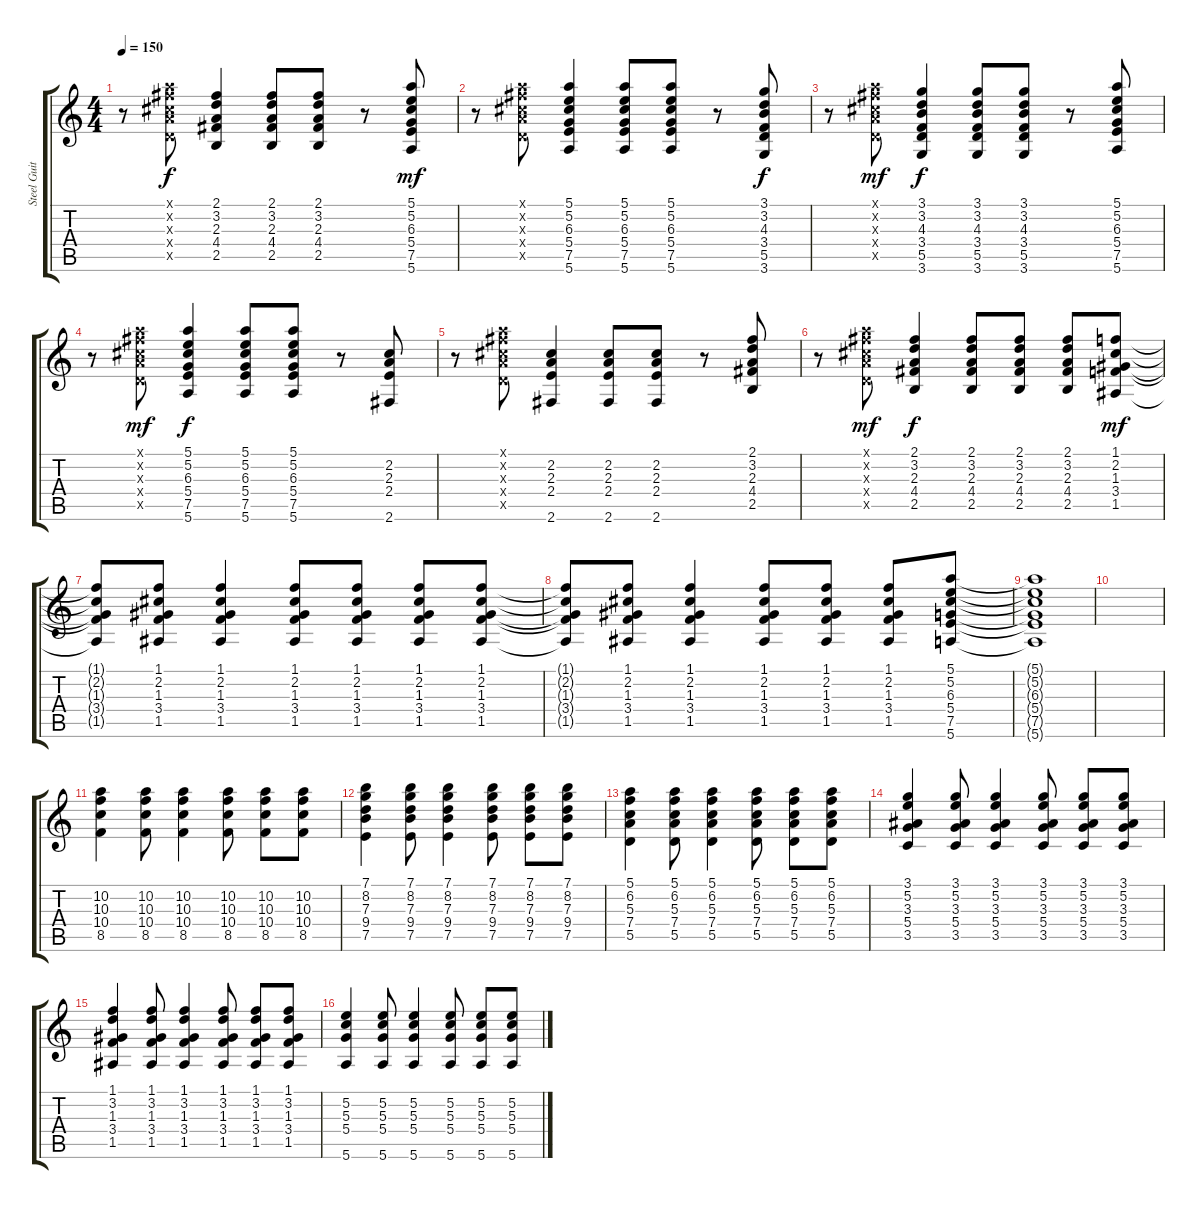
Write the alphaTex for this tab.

\track ("Steel Guitar" "Steel Guit") {instrument acousticguitarsteel}
\staff {score tabs}
\tuning (E4 B3 G3 D3 A2 E2) {hide}
\ts (4 4)
\tempo 150
\clef g2
\ks c
r.8{dy f} (5.1{x} 7.2{x} 6.3{x} 7.4{x} 5.5{x}).8 (2.1 3.2 2.3 4.4 2.5).4 (2.1 3.2 2.3 4.4 2.5).8 (2.1 3.2 2.3 4.4 2.5).8 r.8 (5.1 5.2 6.3 5.4 7.5 5.6).8{dy mf} |
r.8 (5.1{x} 7.2{x} 6.3{x} 7.4{x} 5.5{x}).8 (5.1 5.2 6.3 5.4 7.5 5.6).4 (5.1 5.2 6.3 5.4 7.5 5.6).8 (5.1 5.2 6.3 5.4 7.5 5.6).8 r.8 (3.1 3.2 4.3 3.4 5.5 3.6).8{dy f} |
r.8 (5.1{x} 7.2{x} 6.3{x} 7.4{x} 5.5{x}).8{dy mf} (3.1 3.2 4.3 3.4 5.5 3.6).4{dy f} (3.1 3.2 4.3 3.4 5.5 3.6).8 (3.1 3.2 4.3 3.4 5.5 3.6).8 r.8 (5.1 5.2 6.3 5.4 7.5 5.6).8 |
r.8 (5.1{x} 7.2{x} 6.3{x} 7.4{x} 5.5{x}).8{dy mf} (5.1 5.2 6.3 5.4 7.5 5.6).4{dy f} (5.1 5.2 6.3 5.4 7.5 5.6).8 (5.1 5.2 6.3 5.4 7.5 5.6).8 r.8 (2.2 2.3 2.4 2.6).8 |
r.8 (5.1{x} 7.2{x} 6.3{x} 7.4{x} 5.5{x}).8 (2.2 2.3 2.4 2.6).4 (2.2 2.3 2.4 2.6).8 (2.2 2.3 2.4 2.6).8 r.8 (2.1 3.2 2.3 4.4 2.5).8 |
r.8 (5.1{x} 7.2{x} 6.3{x} 7.4{x} 5.5{x}).8{dy mf} (2.1 3.2 2.3 4.4 2.5).4{dy f} (2.1 3.2 2.3 4.4 2.5).8 (2.1 3.2 2.3 4.4 2.5).8 (2.1 3.2 2.3 4.4 2.5).8 (1.1 2.2 1.3 3.4 1.5).8{dy mf} |
(1.1{t} 2.2{t} 1.3{t} 3.4{t} 1.5{t}).8 (1.1 2.2 1.3 3.4 1.5).8 (1.1 2.2 1.3 3.4 1.5).4 (1.1 2.2 1.3 3.4 1.5).8 (1.1 2.2 1.3 3.4 1.5).8 (1.1 2.2 1.3 3.4 1.5).8 (1.1 2.2 1.3 3.4 1.5).8 |
(1.1{t} 2.2{t} 1.3{t} 3.4{t} 1.5{t}).8 (1.1 2.2 1.3 3.4 1.5).8 (1.1 2.2 1.3 3.4 1.5).4 (1.1 2.2 1.3 3.4 1.5).8 (1.1 2.2 1.3 3.4 1.5).8 (1.1 2.2 1.3 3.4 1.5).8 (5.1 5.2 6.3 5.4 7.5 5.6).8 |
(5.1{t} 5.2{t} 6.3{t} 5.4{t} 7.5{t} 5.6{t}).1 |
|
(10.2 10.3 10.4 8.5).4 (10.2 10.3 10.4 8.5).8 (10.2 10.3 10.4 8.5).4 (10.2 10.3 10.4 8.5).8 (10.2 10.3 10.4 8.5).8 (10.2 10.3 10.4 8.5).8 |
(7.1 8.2 7.3 9.4 7.5).4 (7.1 8.2 7.3 9.4 7.5).8 (7.1 8.2 7.3 9.4 7.5).4 (7.1 8.2 7.3 9.4 7.5).8 (7.1 8.2 7.3 9.4 7.5).8 (7.1 8.2 7.3 9.4 7.5).8 |
(5.1 6.2 5.3 7.4 5.5).4 (5.1 6.2 5.3 7.4 5.5).8 (5.1 6.2 5.3 7.4 5.5).4 (5.1 6.2 5.3 7.4 5.5).8 (5.1 6.2 5.3 7.4 5.5).8 (5.1 6.2 5.3 7.4 5.5).8 |
(3.1 5.2 3.3 5.4 3.5).4 (3.1 5.2 3.3 5.4 3.5).8 (3.1 5.2 3.3 5.4 3.5).4 (3.1 5.2 3.3 5.4 3.5).8 (3.1 5.2 3.3 5.4 3.5).8 (3.1 5.2 3.3 5.4 3.5).8 |
(1.1 3.2 1.3 3.4 1.5).4 (1.1 3.2 1.3 3.4 1.5).8 (1.1 3.2 1.3 3.4 1.5).4 (1.1 3.2 1.3 3.4 1.5).8 (1.1 3.2 1.3 3.4 1.5).8 (1.1 3.2 1.3 3.4 1.5).8 |
(5.2 5.3 5.4 5.6).4 (5.2 5.3 5.4 5.6).8 (5.2 5.3 5.4 5.6).4 (5.2 5.3 5.4 5.6).8 (5.2 5.3 5.4 5.6).8 (5.2 5.3 5.4 5.6).8
